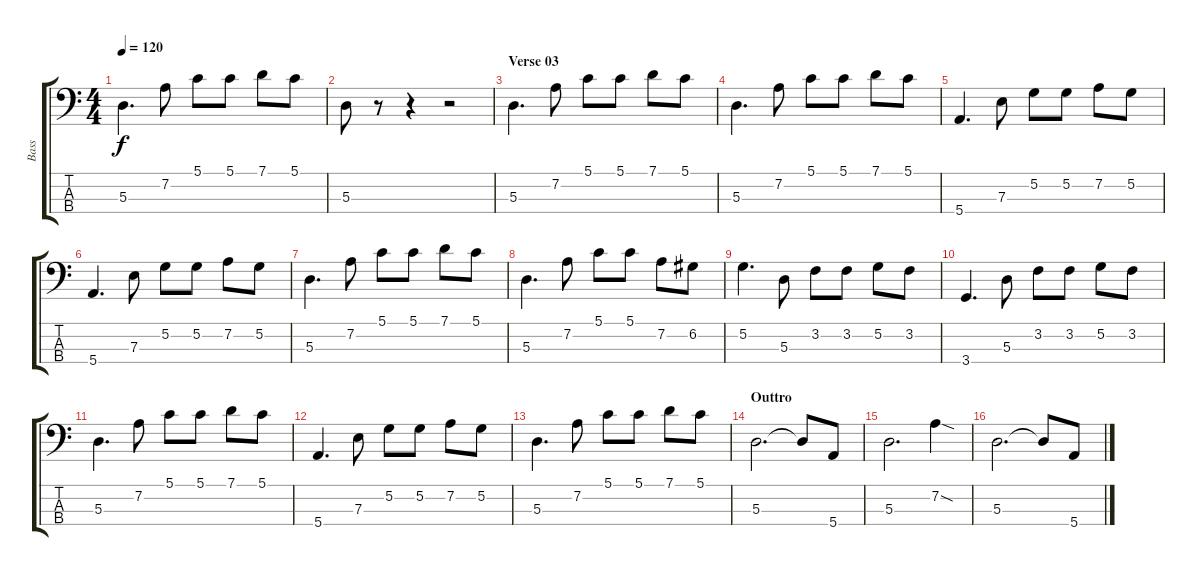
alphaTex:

\track ("Bass" "Bass") {instrument electricbassfinger}
\staff {score tabs}
\tuning (G2 D2 A1 E1) {hide}
\ts (4 4)
\tempo 120
\clef f4
\ks c
5.3.4{d dy f} 7.2.8 5.1.8 5.1.8 7.1.8 5.1.8 |
5.3.8 r.8 r.4 r.2 |
\section ("" "Verse 03")
5.3.4{d} 7.2.8 5.1.8 5.1.8 7.1.8 5.1.8 |
5.3.4{d} 7.2.8 5.1.8 5.1.8 7.1.8 5.1.8 |
5.4.4{d} 7.3.8 5.2.8 5.2.8 7.2.8 5.2.8 |
5.4.4{d} 7.3.8 5.2.8 5.2.8 7.2.8 5.2.8 |
5.3.4{d} 7.2.8 5.1.8 5.1.8 7.1.8 5.1.8 |
5.3.4{d} 7.2.8 5.1.8 5.1.8 7.2.8 6.2.8 |
5.2.4{d} 5.3.8 3.2.8 3.2.8 5.2.8 3.2.8 |
3.4.4{d} 5.3.8 3.2.8 3.2.8 5.2.8 3.2.8 |
5.3.4{d} 7.2.8 5.1.8 5.1.8 7.1.8 5.1.8 |
5.4.4{d} 7.3.8 5.2.8 5.2.8 7.2.8 5.2.8 |
5.3.4{d} 7.2.8 5.1.8 5.1.8 7.1.8 5.1.8 |
\section ("" "Outtro")
5.3.2{d} 5.3{t}.8 5.4.8 |
5.3.2{d} 7.2{sod}.4 |
5.3.2{d} 5.3{t}.8 5.4.8
